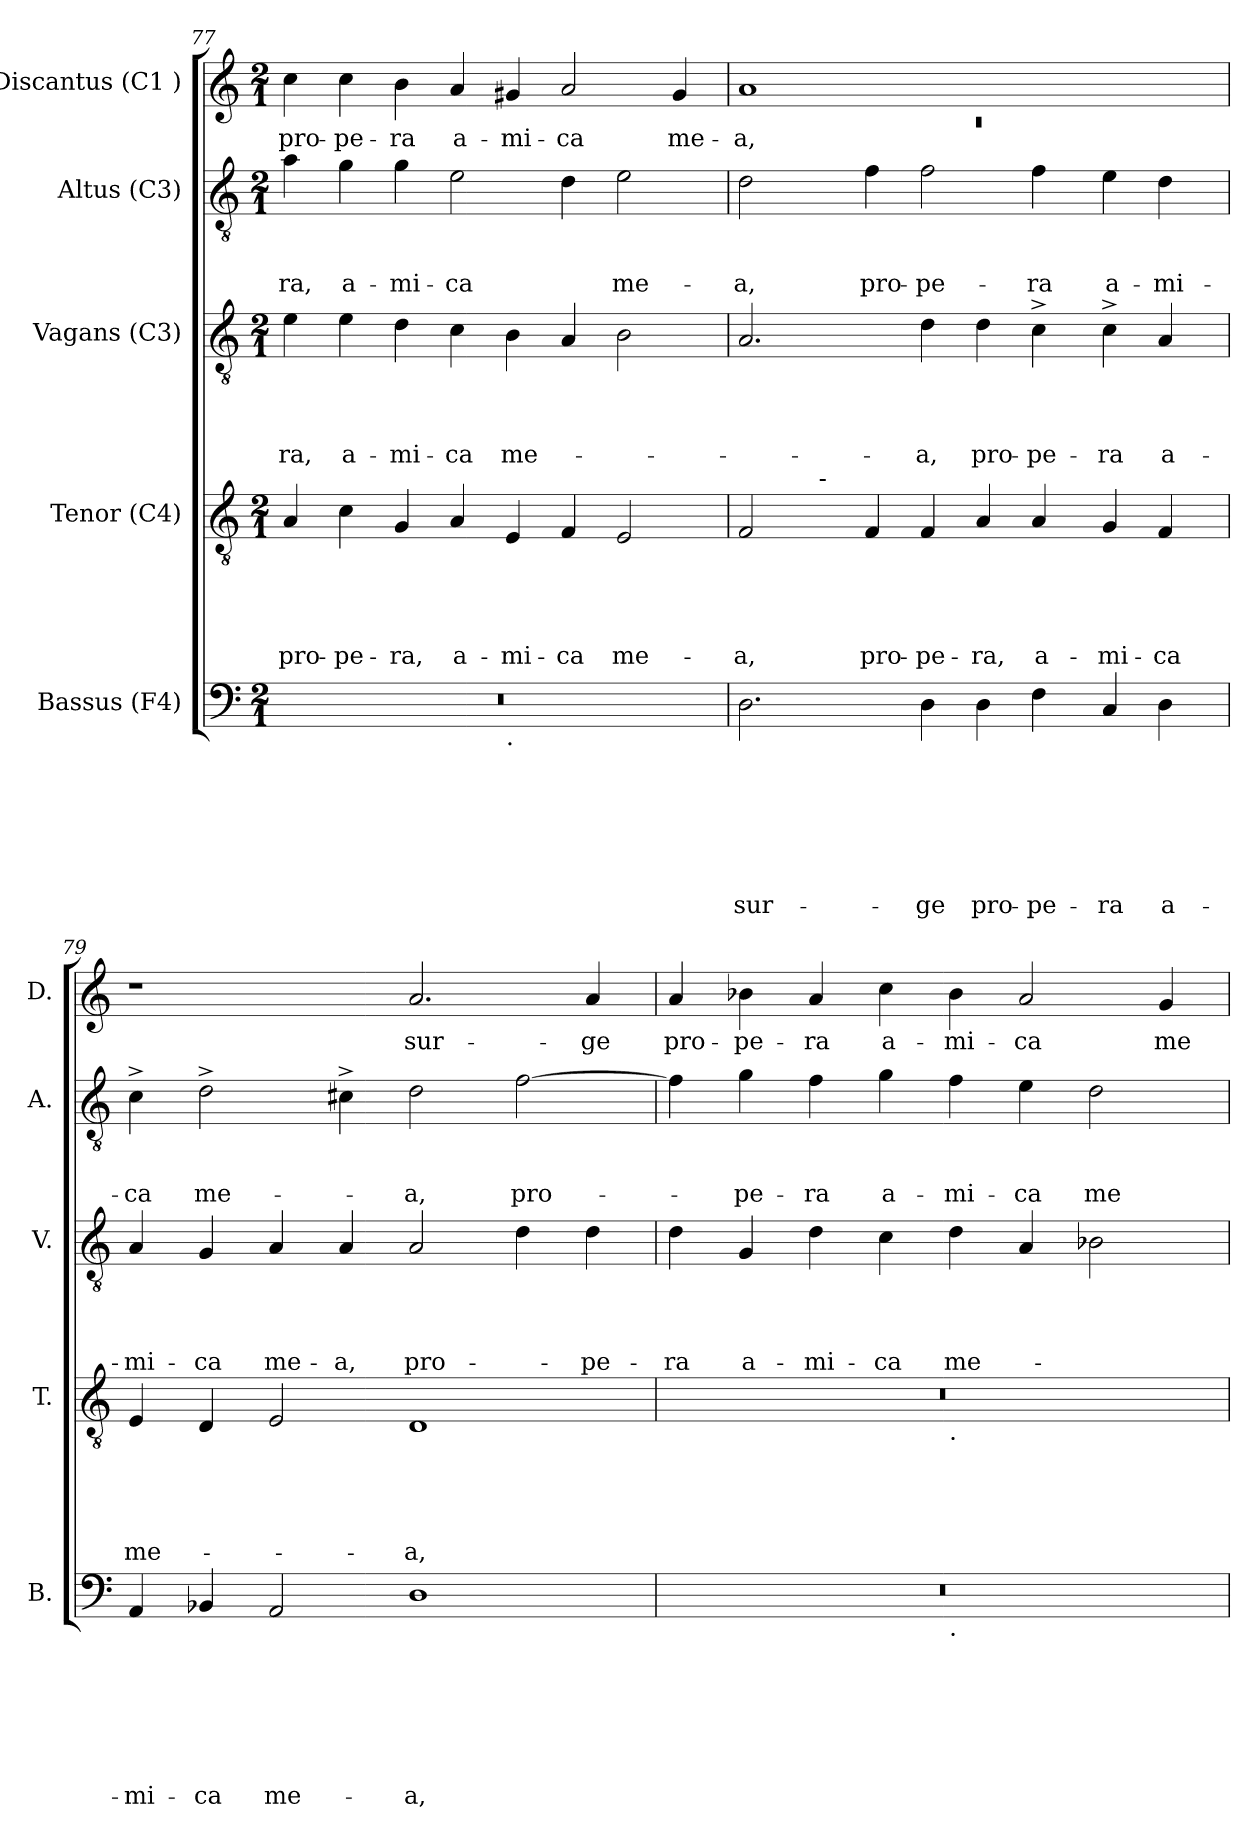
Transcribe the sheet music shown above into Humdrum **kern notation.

**kern	**text	**text	**text	**text	**text	**text	**text	**kern	**text	**text	**text	**text	**text	**kern	**text	**text	**text	**text	**kern	**text	**text	**text	**kern	**text
*part5	*part5	*part5	*part5	*part5	*part5	*part5	*part5	*part4	*part4	*part4	*part4	*part4	*part4	*part3	*part3	*part3	*part3	*part3	*part2	*part2	*part2	*part2	*part1	*part1
*staff5	*staff5	*staff5	*staff5	*staff5	*staff5	*staff5	*staff5	*staff4	*staff4	*staff4	*staff4	*staff4	*staff4	*staff3	*staff3	*staff3	*staff3	*staff3	*staff2	*staff2	*staff2	*staff2	*staff1	*staff1
*I"Bassus (F4)	*	*	*	*	*	*	*	*I"Tenor (C4)	*	*	*	*	*	*I"Vagans (C3)	*	*	*	*	*I"Altus (C3)	*	*	*	*I"Discantus (C1 )	*
*I'B.	*	*	*	*	*	*	*	*I'T.	*	*	*	*	*	*I'V.	*	*	*	*	*I'A.	*	*	*	*I'D.	*
*clefF4	*	*	*	*	*	*	*	*clefGv2	*	*	*	*	*	*clefGv2	*	*	*	*	*clefGv2	*	*	*	*clefG2	*
*k[]	*	*	*	*	*	*	*	*k[]	*	*	*	*	*	*k[]	*	*	*	*	*k[]	*	*	*	*k[]	*
*C:	*	*	*	*	*	*	*	*C:	*	*	*	*	*	*C:	*	*	*	*	*C:	*	*	*	*C:	*
*M2/1	*	*	*	*	*	*	*	*M2/1	*	*	*	*	*	*M2/1	*	*	*	*	*M2/1	*	*	*	*M2/1	*
=77	=77	=77	=77	=77	=77	=77	=77	=77	=77	=77	=77	=77	=77	=77	=77	=77	=77	=77	=77	=77	=77	=77	=77	=77
!	!	!	!	!	!	!	!	!	!	!	!	!	!LO:LY:b	!	!	!	!	!LO:LY:b	!	!	!	!LO:LY:b	!	!LO:LY:b
*^	*	*	*	*	*	*	*	*	*	*	*	*	*	*	*	*	*	*	*	*	*	*	*	*
0r	1ryy	.	.	.	.	.	.	.	4A/	.	.	.	.	pro-	4e\	.	.	.	-ra,	4a\	.	.	-ra,	4cc\	pro-
!	!	!	!	!	!	!	!	!	!	!	!	!	!	!LO:LY:b:rj	!	!	!	!	!LO:LY:b	!	!	!	!LO:LY:b	!	!LO:LY:b:rj
.	.	.	.	.	.	.	.	.	4c\	.	.	.	.	-pe-	4e\	.	.	.	a-	4g\	.	.	a-	4cc\	-pe-
!	!	!	!	!	!	!	!	!	!	!	!	!	!	!LO:LY:b	!	!	!	!	!LO:LY:b	!	!	!	!LO:LY:b	!	!LO:LY:b
.	.	.	.	.	.	.	.	.	4G/	.	.	.	.	-ra,	4d\	.	.	.	-mi-	4g\	.	.	-mi-	4b\	-ra
!	!	!	!	!	!	!	!	!	!	!	!	!	!	!LO:LY:b	!	!	!	!	!LO:LY:b	!	!	!	!LO:LY:b	!	!LO:LY:b
.	.	.	.	.	.	.	.	.	4A/	.	.	.	.	a-	4c\	.	.	.	-ca	2e\	.	.	-ca	4a/	a-
!	!LO:TX:b:t=.	!	!	!	!	!	!	!	!	!	!	!	!	!	!	!	!	!	!	!	!	!	!	!	!
!	!	!	!	!	!	!	!	!	!	!	!	!	!	!LO:LY:b	!	!	!	!	!LO:LY:b	!	!	!	!	!	!LO:LY:b
.	1ryy	.	.	.	.	.	.	.	4E/	.	.	.	.	-mi-	4B\	.	.	.	me-	.	.	.	.	4g#X/	-mi-
!	!	!	!	!	!	!	!	!	!	!	!	!	!	!LO:LY:b	!	!	!	!	!	!	!	!	!	!	!LO:LY:b
.	.	.	.	.	.	.	.	.	4F/	.	.	.	.	-ca	4A/	.	.	.	.	4d\	.	.	.	2a/	-ca
!	!	!	!	!	!	!	!	!	!	!	!	!	!	!LO:LY:b	!	!	!	!	!	!	!	!	!LO:LY:b	!	!
.	.	.	.	.	.	.	.	.	2E/	.	.	.	.	me-	2B\	.	.	.	.	2e\	.	.	me-	.	.
!	!	!	!	!	!	!	!	!	!	!	!	!	!	!	!	!	!	!	!	!	!	!	!	!	!LO:LY:b
.	.	.	.	.	.	.	.	.	.	.	.	.	.	.	.	.	.	.	.	.	.	.	.	4g#/	me-
!!LO:PB:g=z
=78	=78	=78	=78	=78	=78	=78	=78	=78	=78	=78	=78	=78	=78	=78	=78	=78	=78	=78	=78	=78	=78	=78	=78	=78	=78
*	*	*	*	*	*	*	*	*	*	*	*	*	*	*	*	*	*	*	*	*	*	*	*	*^	*
!	!	!	!	!	!	!	!	!LO:LY:b	!	!	!	!	!	!LO:LY:b	!	!	!	!	!	!	!	!	!LO:LY:b	!	!LO:N:vis=1	!LO:LY:b
*v	*v	*	*	*	*	*	*	*	*^	*	*	*	*	*	*	*	*	*	*	*	*	*	*	*	*	*
2.D\	.	.	.	.	.	.	sur-	2F/	4ryy	.	.	.	.	-a,	2.A/	.	.	.	.	2d\	.	.	-a,	1a	0rc	-a,
.	.	.	.	.	.	.	.	.	16ryy	.	.	.	.	.	.	.	.	.	.	.	.	.	.	.	.	.
!	!	!	!	!	!	!	!	!	!LO:TX:a:t=-	!	!	!	!	!	!	!	!	!	!	!	!	!	!	!	!	!
.	.	.	.	.	.	.	.	.	1ryy	.	.	.	.	.	.	.	.	.	.	.	.	.	.	.	.	.
!	!	!	!	!	!	!	!	!	!	!	!	!	!	!LO:LY:b	!	!	!	!	!	!	!	!	!LO:LY:b	!	!	!
.	.	.	.	.	.	.	.	4F/	.	.	.	.	.	pro-	.	.	.	.	.	4f\	.	.	pro-	.	.	.
!	!	!	!	!	!	!	!LO:LY:b	!	!	!	!	!	!	!LO:LY:b	!	!	!	!	!LO:LY:b	!	!	!	!LO:LY:b:rj	!	!	!
4D\	.	.	.	.	.	.	-ge	4F/	.	.	.	.	.	-pe-	4d\	.	.	.	-a,	2f\	.	.	-pe-	.	.	.
!	!	!	!	!	!	!	!LO:LY:b	!	!	!	!	!	!	!LO:LY:b	!	!	!	!	!LO:LY:b	!	!	!	!	!	!	!
4D\	.	.	.	.	.	.	pro-	4A/	.	.	.	.	.	-ra,	4d\	.	.	.	pro-	.	.	.	.	1ryy	.	.
!	!	!	!	!	!	!	!LO:LY:b	!	!	!	!	!	!	!LO:LY:b	!	!	!	!	!LO:LY:b	!	!	!	!LO:LY:b	!	!	!
4F\	.	.	.	.	.	.	-pe-	4A/	.	.	.	.	.	a-	4c^>\	.	.	.	-pe-	4f\	.	.	-ra	.	.	.
.	.	.	.	.	.	.	.	.	2ryy	.	.	.	.	.	.	.	.	.	.	.	.	.	.	.	.	.
!	!	!	!	!	!	!	!LO:LY:b:rj	!	!	!	!	!	!	!LO:LY:b	!	!	!	!	!LO:LY:b:rj	!	!	!	!LO:LY:b	!	!	!
4C/	.	.	.	.	.	.	-ra	4G/	.	.	.	.	.	-mi-	4c^>\	.	.	.	-ra	4e\	.	.	a-	.	.	.
!	!	!	!	!	!	!	!LO:LY:b	!	!	!	!	!	!	!LO:LY:b:rj	!	!	!	!	!LO:LY:b	!	!	!	!LO:LY:b	!	!	!
4D\	.	.	.	.	.	.	a-	4F/	.	.	.	.	.	-ca	4A/	.	.	.	a-	4d\	.	.	-mi-	.	.	.
.	.	.	.	.	.	.	.	.	8.ryy	.	.	.	.	.	.	.	.	.	.	.	.	.	.	.	.	.
=79	=79	=79	=79	=79	=79	=79	=79	=79	=79	=79	=79	=79	=79	=79	=79	=79	=79	=79	=79	=79	=79	=79	=79	=79	=79	=79
!	!	!	!	!	!	!	!LO:LY:b	!	!	!	!	!	!	!LO:LY:b	!	!	!	!	!LO:LY:b	!	!	!	!LO:LY:b	!	!	!
*	*	*	*	*	*	*	*	*v	*v	*	*	*	*	*	*	*	*	*	*	*	*	*	*	*v	*v	*
4AA/	.	.	.	.	.	.	-mi-	4E/	.	.	.	.	me-	4A/	.	.	.	-mi-	4c^>\	.	.	-ca	1r	.
!	!	!	!	!	!	!	!LO:LY:b:rj	!	!	!	!	!	!	!	!	!	!	!LO:LY:b:rj	!	!	!	!LO:LY:b	!	!
4BB-X/	.	.	.	.	.	.	-ca	4D/	.	.	.	.	.	4G/	.	.	.	-ca	2d^>\	.	.	me-	.	.
!	!	!	!	!	!	!	!LO:LY:b	!	!	!	!	!	!	!	!	!	!	!LO:LY:b	!	!	!	!	!	!
2AA/	.	.	.	.	.	.	me-	2E/	.	.	.	.	.	4A/	.	.	.	me-	.	.	.	.	.	.
!	!	!	!	!	!	!	!	!	!	!	!	!	!	!	!	!	!	!LO:LY:b	!	!	!	!	!	!
.	.	.	.	.	.	.	.	.	.	.	.	.	.	4A/	.	.	.	-a,	4c#^>\	.	.	.	.	.
!	!	!	!	!	!	!	!LO:LY:b	!	!	!	!	!	!LO:LY:b	!	!	!	!	!LO:LY:b	!	!	!	!LO:LY:b	!	!LO:LY:b
1D	.	.	.	.	.	.	-a,	1D	.	.	.	.	-a,	2A/	.	.	.	pro-	2d\	.	.	-a,	2.a/	sur-
!	!	!	!	!	!	!	!	!	!	!	!	!	!	!	!	!	!	!	!	!	!	!LO:LY:b	!	!
.	.	.	.	.	.	.	.	.	.	.	.	.	.	4d\	.	.	.	.	[>2f\	.	.	pro-	.	.
!	!	!	!	!	!	!	!	!	!	!	!	!	!	!	!	!	!	!LO:LY:b	!	!	!	!	!	!LO:LY:b
.	.	.	.	.	.	.	.	.	.	.	.	.	.	4d\	.	.	.	-pe-	.	.	.	.	4a/	-ge
=80	=80	=80	=80	=80	=80	=80	=80	=80	=80	=80	=80	=80	=80	=80	=80	=80	=80	=80	=80	=80	=80	=80	=80	=80
!	!	!	!	!	!	!	!	!	!	!	!	!	!	!	!	!	!	!LO:LY:b	!	!	!	!	!	!LO:LY:b
*^	*	*	*	*	*	*	*	*^	*	*	*	*	*	*	*	*	*	*	*	*	*	*	*	*
0r	1ryy	.	.	.	.	.	.	.	0r	1ryy	.	.	.	.	.	4d\	.	.	.	-ra	4f\]	.	.	.	4a/	pro-
!	!	!	!	!	!	!	!	!	!	!	!	!	!	!	!	!	!	!	!	!LO:LY:b	!	!	!	!LO:LY:b	!	!LO:LY:b
.	.	.	.	.	.	.	.	.	.	.	.	.	.	.	.	4G/	.	.	.	a-	4g\	.	.	-pe-	4b-\	-pe-
!	!	!	!	!	!	!	!	!	!	!	!	!	!	!	!	!	!	!	!	!LO:LY:b	!	!	!	!LO:LY:b:rj	!	!LO:LY:b:rj
.	.	.	.	.	.	.	.	.	.	.	.	.	.	.	.	4d\	.	.	.	-mi-	4f\	.	.	-ra	4a/	-ra
!	!	!	!	!	!	!	!	!	!	!	!	!	!	!	!	!	!	!	!	!LO:LY:b:rj	!	!	!	!LO:LY:b	!	!LO:LY:b
.	.	.	.	.	.	.	.	.	.	.	.	.	.	.	.	4c\	.	.	.	-ca	4g\	.	.	a-	4cc\	a-
!	!	!	!	!	!	!	!	!	!	!LO:TX:b:t=.	!	!	!	!	!	!	!	!	!	!	!	!	!	!	!	!
!	!LO:TX:b:t=.	!	!	!	!	!	!	!	!	!	!	!	!	!	!	!	!	!	!	!	!	!	!	!	!	!
!	!	!	!	!	!	!	!	!	!	!	!	!	!	!	!	!	!	!	!	!LO:LY:b	!	!	!	!LO:LY:b	!	!LO:LY:b
.	1ryy	.	.	.	.	.	.	.	.	1ryy	.	.	.	.	.	4d\	.	.	.	me-	4f\	.	.	-mi-	4b-\	-mi-
!	!	!	!	!	!	!	!	!	!	!	!	!	!	!	!	!	!	!	!	!	!	!	!	!LO:LY:b:rj	!	!LO:LY:b:rj
.	.	.	.	.	.	.	.	.	.	.	.	.	.	.	.	4A/	.	.	.	.	4e\	.	.	-ca	2a/	-ca
!	!	!	!	!	!	!	!	!	!	!	!	!	!	!	!	!	!	!	!	!	!	!	!	!LO:LY:b	!	!
.	.	.	.	.	.	.	.	.	.	.	.	.	.	.	.	2B-X\	.	.	.	.	2d\	.	.	me-	.	.
!	!	!	!	!	!	!	!	!	!	!	!	!	!	!	!	!	!	!	!	!	!	!	!	!	!	!LO:LY:b
.	.	.	.	.	.	.	.	.	.	.	.	.	.	.	.	.	.	.	.	.	.	.	.	.	4g/	me-
*v	*v	*	*	*	*	*	*	*	*	*	*	*	*	*	*	*	*	*	*	*	*	*	*	*	*	*
*	*	*	*	*	*	*	*	*v	*v	*	*	*	*	*	*	*	*	*	*	*	*	*	*	*	*
=	=	=	=	=	=	=	=	=	=	=	=	=	=	=	=	=	=	=	=	=	=	=	=	=
*-	*-	*-	*-	*-	*-	*-	*-	*-	*-	*-	*-	*-	*-	*-	*-	*-	*-	*-	*-	*-	*-	*-	*-	*-
